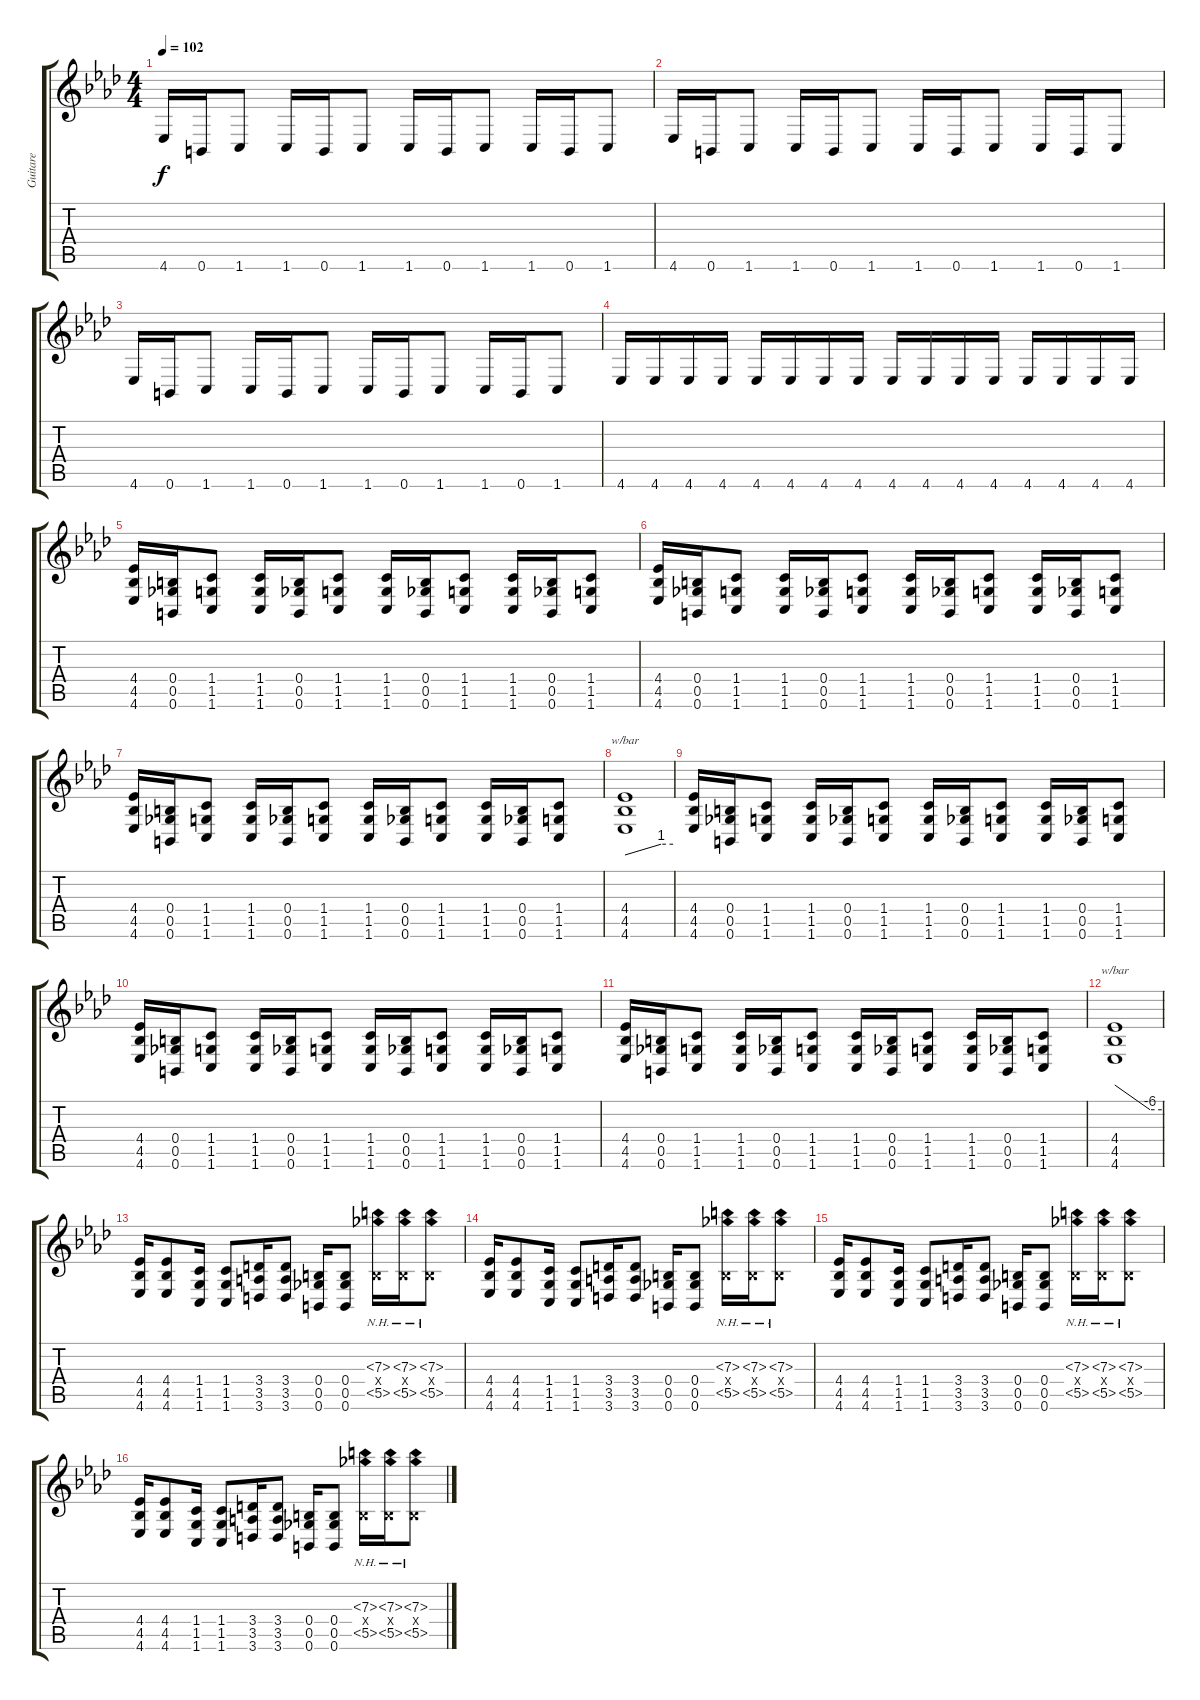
\track ("Guitare" "Guitare") {instrument distortionguitar}
\staff {score tabs}
\tuning (Db4 Ab3 E3 B2 Gb2 B1) {hide}
\ts (4 4)
\tempo 102
\clef g2
\ks fminor
4.6.16{dy f instrument distortionguitar} 0.6.16 1.6.8 1.6.16 0.6.16 1.6.8 1.6.16 0.6.16 1.6.8 1.6.16 0.6.16 1.6.8 |
4.6.16 0.6.16 1.6.8 1.6.16 0.6.16 1.6.8 1.6.16 0.6.16 1.6.8 1.6.16 0.6.16 1.6.8 |
4.6.16 0.6.16 1.6.8 1.6.16 0.6.16 1.6.8 1.6.16 0.6.16 1.6.8 1.6.16 0.6.16 1.6.8 |
4.6.16 4.6.16 4.6.16 4.6.16 4.6.16 4.6.16 4.6.16 4.6.16 4.6.16 4.6.16 4.6.16 4.6.16 4.6.16 4.6.16 4.6.16 4.6.16 |
\section ("" "")
(4.4 4.5 4.6).16 (0.4 0.5 0.6).16 (1.4 1.5 1.6).8 (1.4 1.5 1.6).16 (0.4 0.5 0.6).16 (1.4 1.5 1.6).8 (1.4 1.5 1.6).16 (0.4 0.5 0.6).16 (1.4 1.5 1.6).8 (1.4 1.5 1.6).16 (0.4 0.5 0.6).16 (1.4 1.5 1.6).8 |
(4.4 4.5 4.6).16 (0.4 0.5 0.6).16 (1.4 1.5 1.6).8 (1.4 1.5 1.6).16 (0.4 0.5 0.6).16 (1.4 1.5 1.6).8 (1.4 1.5 1.6).16 (0.4 0.5 0.6).16 (1.4 1.5 1.6).8 (1.4 1.5 1.6).16 (0.4 0.5 0.6).16 (1.4 1.5 1.6).8 |
(4.4 4.5 4.6).16 (0.4 0.5 0.6).16 (1.4 1.5 1.6).8 (1.4 1.5 1.6).16 (0.4 0.5 0.6).16 (1.4 1.5 1.6).8 (1.4 1.5 1.6).16 (0.4 0.5 0.6).16 (1.4 1.5 1.6).8 (1.4 1.5 1.6).16 (0.4 0.5 0.6).16 (1.4 1.5 1.6).8 |
(4.4 4.5 4.6).1{tbe (custom default 0 0 45 4 60 4)} |
(4.4 4.5 4.6).16 (0.4 0.5 0.6).16 (1.4 1.5 1.6).8 (1.4 1.5 1.6).16 (0.4 0.5 0.6).16 (1.4 1.5 1.6).8 (1.4 1.5 1.6).16 (0.4 0.5 0.6).16 (1.4 1.5 1.6).8 (1.4 1.5 1.6).16 (0.4 0.5 0.6).16 (1.4 1.5 1.6).8 |
(4.4 4.5 4.6).16 (0.4 0.5 0.6).16 (1.4 1.5 1.6).8 (1.4 1.5 1.6).16 (0.4 0.5 0.6).16 (1.4 1.5 1.6).8 (1.4 1.5 1.6).16 (0.4 0.5 0.6).16 (1.4 1.5 1.6).8 (1.4 1.5 1.6).16 (0.4 0.5 0.6).16 (1.4 1.5 1.6).8 |
(4.4 4.5 4.6).16 (0.4 0.5 0.6).16 (1.4 1.5 1.6).8 (1.4 1.5 1.6).16 (0.4 0.5 0.6).16 (1.4 1.5 1.6).8 (1.4 1.5 1.6).16 (0.4 0.5 0.6).16 (1.4 1.5 1.6).8 (1.4 1.5 1.6).16 (0.4 0.5 0.6).16 (1.4 1.5 1.6).8 |
(4.4 4.5 4.6).1{tbe (custom default 0 0 45 -24 60 -24)} |
\section ("" "")
(4.4 4.5 4.6).16 (4.4 4.5 4.6).8 (1.4 1.5 1.6).16 (1.4 1.5 1.6).8 (3.4 3.5 3.6).16 (3.4 3.5 3.6).8 (0.4 0.5 0.6).16 (0.4 0.5 0.6).8 (7.3{nh} 0.4{x} 5.5{nh}).16 (7.3{nh} 0.4{x} 5.5{nh}).16 (7.3{nh} 0.4{x} 5.5{nh}).8 |
(4.4 4.5 4.6).16 (4.4 4.5 4.6).8 (1.4 1.5 1.6).16 (1.4 1.5 1.6).8 (3.4 3.5 3.6).16 (3.4 3.5 3.6).8 (0.4 0.5 0.6).16 (0.4 0.5 0.6).8 (7.3{nh} 0.4{x} 5.5{nh}).16 (7.3{nh} 0.4{x} 5.5{nh}).16 (7.3{nh} 0.4{x} 5.5{nh}).8 |
(4.4 4.5 4.6).16 (4.4 4.5 4.6).8 (1.4 1.5 1.6).16 (1.4 1.5 1.6).8 (3.4 3.5 3.6).16 (3.4 3.5 3.6).8 (0.4 0.5 0.6).16 (0.4 0.5 0.6).8 (7.3{nh} 0.4{x} 5.5{nh}).16 (7.3{nh} 0.4{x} 5.5{nh}).16 (7.3{nh} 0.4{x} 5.5{nh}).8 |
(4.4 4.5 4.6).16 (4.4 4.5 4.6).8 (1.4 1.5 1.6).16 (1.4 1.5 1.6).8 (3.4 3.5 3.6).16 (3.4 3.5 3.6).8 (0.4 0.5 0.6).16 (0.4 0.5 0.6).8 (7.3{nh} 0.4{x} 5.5{nh}).16 (7.3{nh} 0.4{x} 5.5{nh}).16 (7.3{nh} 0.4{x} 5.5{nh}).8
